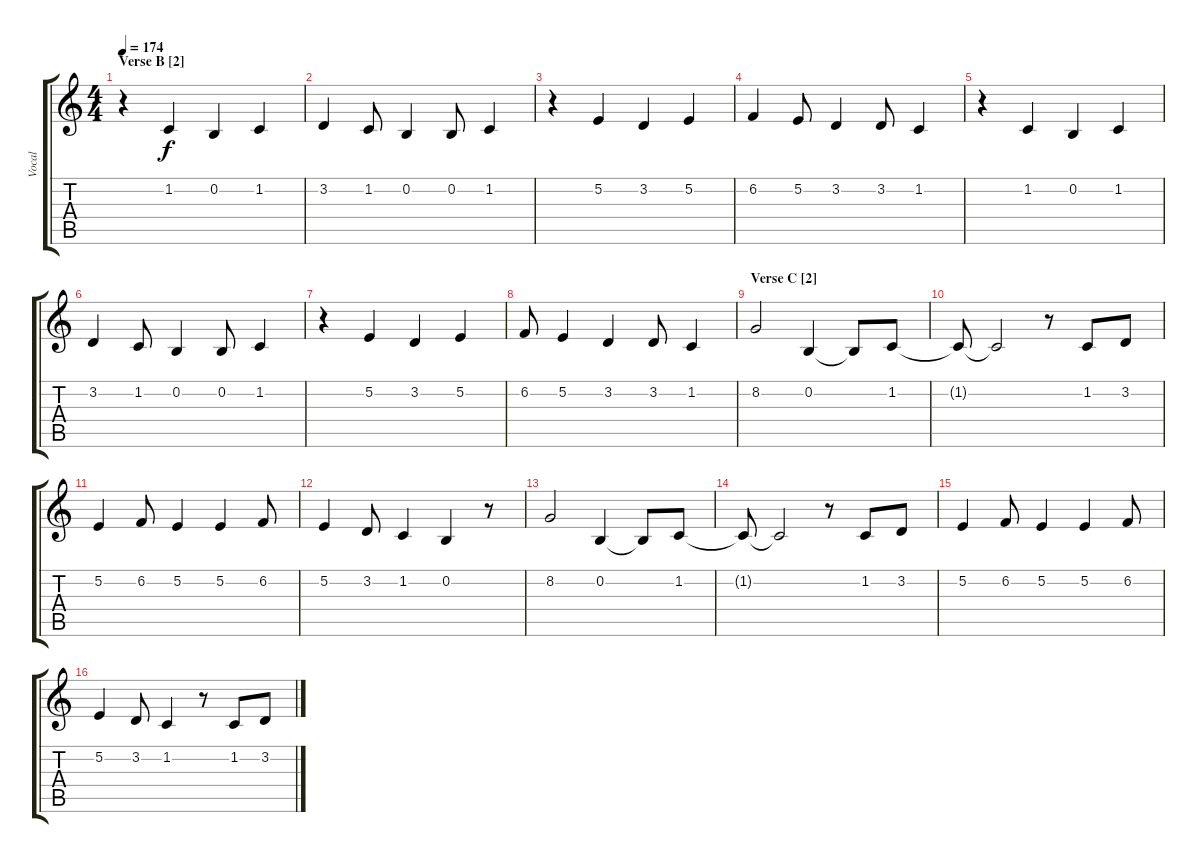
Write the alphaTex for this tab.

\track ("Vocal" "Vocal") {instrument trumpet}
\staff {score tabs}
\tuning (E4 B3 G3 D3 A2 E2) {hide}
\ts (4 4)
\section ("" "Verse B [2]")
\tempo 174
\clef g2
\ks c
r.4{dy f} 1.2.4 0.2.4 1.2.4 |
3.2.4 1.2.8 0.2.4 0.2.8 1.2.4 |
r.4 5.2.4 3.2.4 5.2.4 |
6.2.4 5.2.8 3.2.4 3.2.8 1.2.4 |
r.4 1.2.4 0.2.4 1.2.4 |
3.2.4 1.2.8 0.2.4 0.2.8 1.2.4 |
r.4 5.2.4 3.2.4 5.2.4 |
6.2.8 5.2.4 3.2.4 3.2.8 1.2.4 |
\section ("" "Verse C [2]")
8.2.2 0.2.4 0.2{t}.8 1.2.8 |
1.2{t}.8 1.2{t}.2 r.8 1.2.8 3.2.8 |
5.2.4 6.2.8 5.2.4 5.2.4 6.2.8 |
5.2.4 3.2.8 1.2.4 0.2.4 r.8 |
8.2.2 0.2.4 0.2{t}.8 1.2.8 |
1.2{t}.8 1.2{t}.2 r.8 1.2.8 3.2.8 |
5.2.4 6.2.8 5.2.4 5.2.4 6.2.8 |
5.2.4 3.2.8 1.2.4 r.8 1.2.8 3.2.8
